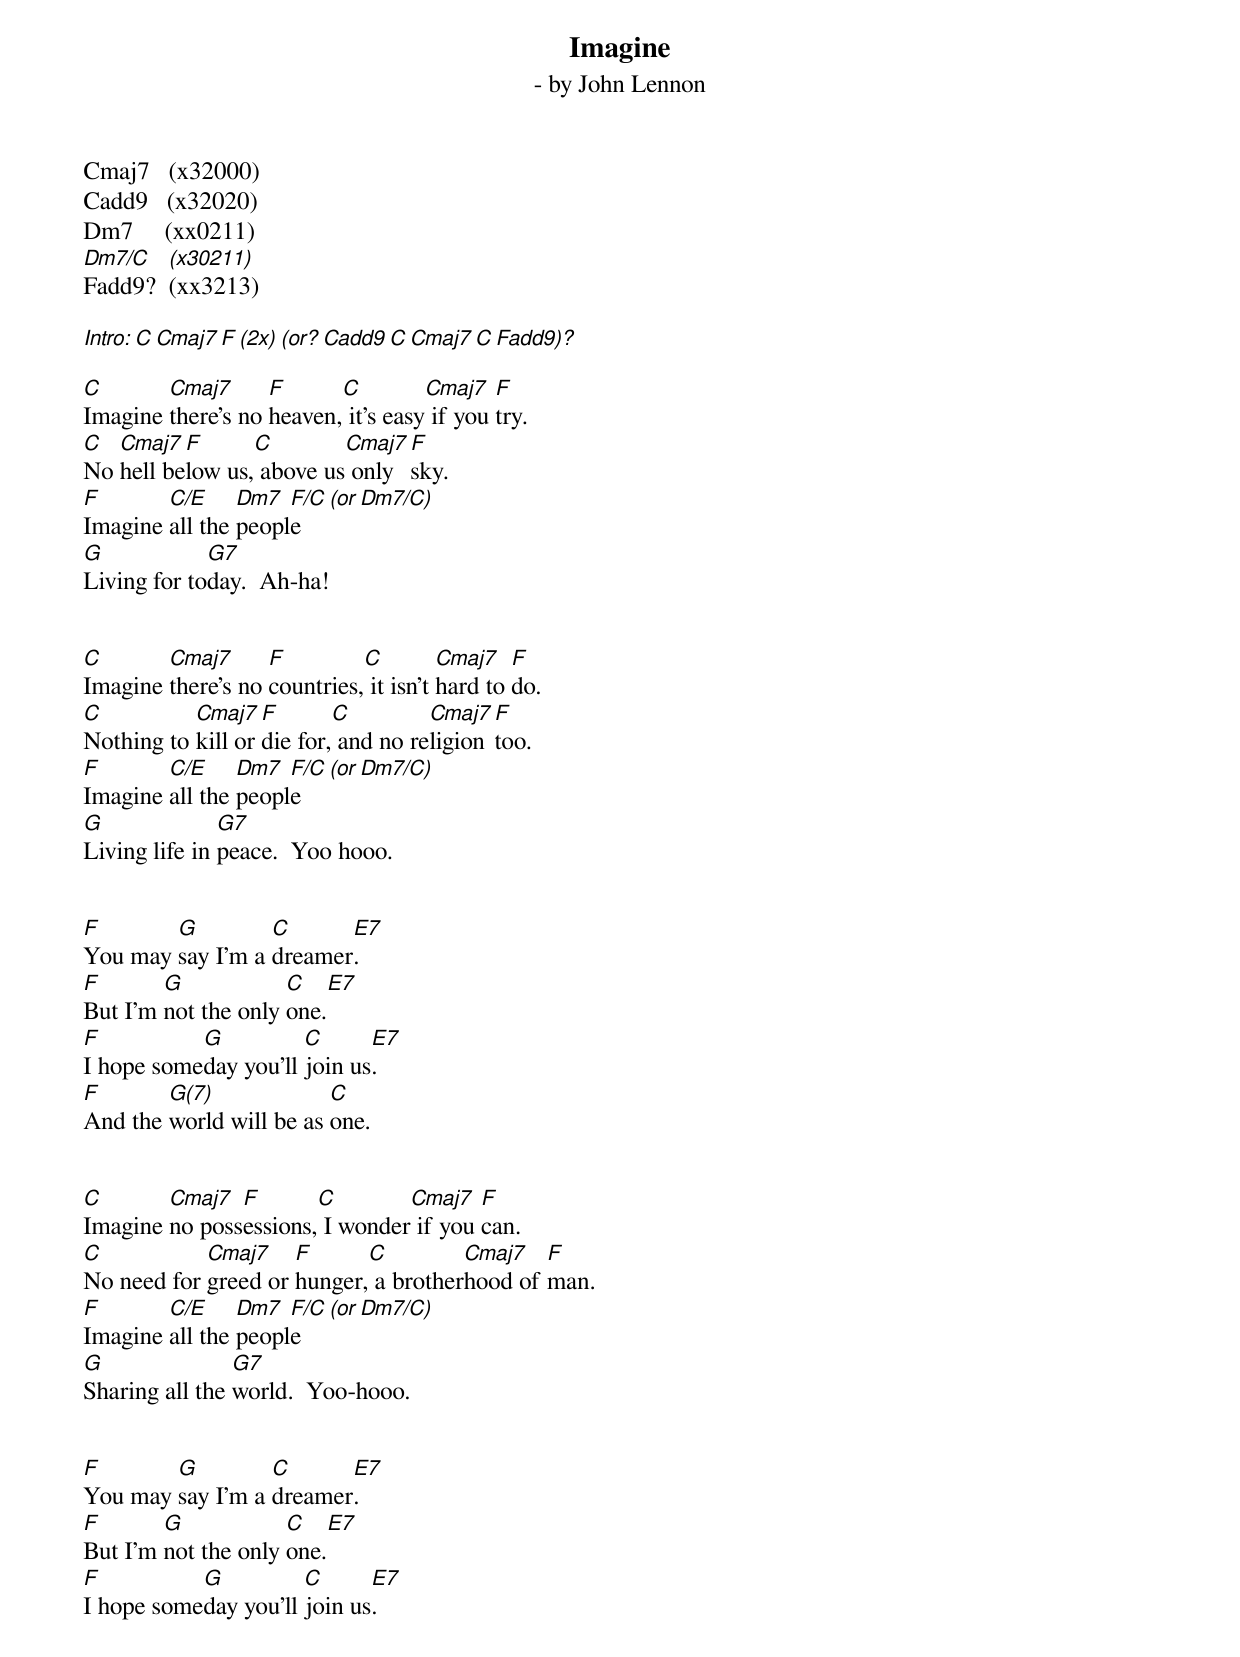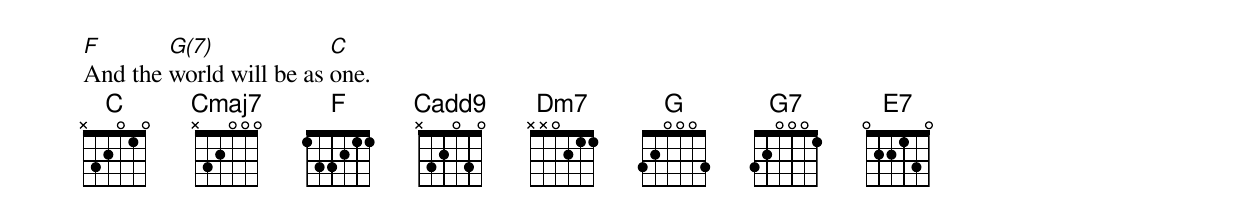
Imagine
 - by John Lennon

Cmaj7   (x32000)
Cadd9   (x32020)
Dm7     (xx0211)
Dm7/C   (x30211)
Fadd9?  (xx3213)

Intro:  C Cmaj7 F (2x)       (or? Cadd9 C Cmaj7 C Fadd9)?

C       Cmaj7      F      C         Cmaj7   F
Imagine there's no heaven, it's easy if you try.
C  Cmaj7  F      C        Cmaj7 F
No hell below us, above us only sky.
F       C/E     Dm7  F/C (or Dm7/C)
Imagine all the people
G            G7
Living for today.  Ah-ha!


C       Cmaj7      F         C         Cmaj7   F
Imagine there's no countries, it isn't hard to do.
C          Cmaj7   F       C         Cmaj7  F
Nothing to kill or die for, and no religion too.
F       C/E     Dm7  F/C (or Dm7/C)
Imagine all the people
G              G7
Living life in peace.  Yoo hooo.


F       G         C      E7
You may say I'm a dreamer.
F       G            C     E7
But I'm not the only one.
F          G          C      E7
I hope someday you'll join us.
F       G(7)             C
And the world will be as one.


C       Cmaj7  F       C        Cmaj7   F
Imagine no possessions, I wonder if you can.
C           Cmaj7    F      C         Cmaj7   F
No need for greed or hunger, a brotherhood of man.
F       C/E     Dm7  F/C (or Dm7/C)
Imagine all the people
G               G7
Sharing all the world.  Yoo-hooo.


F       G         C      E7
You may say I'm a dreamer.
F       G            C     E7
But I'm not the only one.
F          G          C      E7
I hope someday you'll join us.
F       G(7)             C
And the world will be as one.
